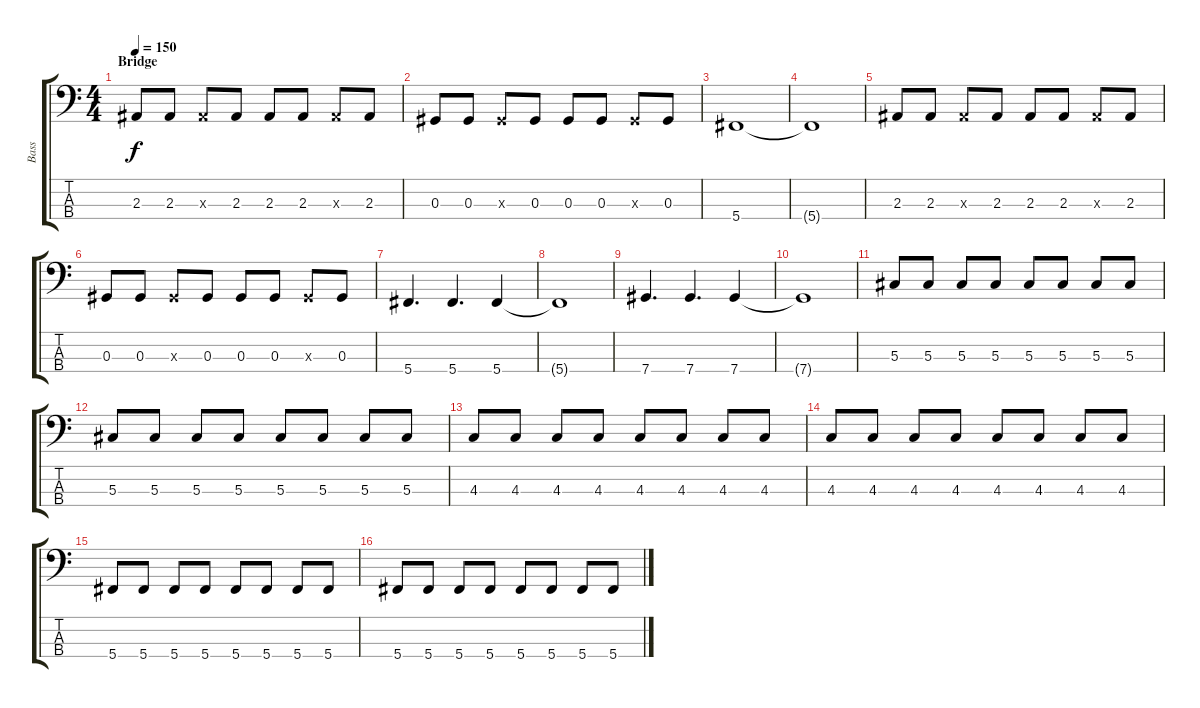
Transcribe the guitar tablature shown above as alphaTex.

\track ("Bass" "Bass") {instrument electricbassfinger}
\staff {score tabs}
\tuning (Gb2 Db2 Ab1 Db1) {hide}
\ts (4 4)
\section ("" "Bridge")
\tempo 150
\clef f4
\ks c
2.3.8{dy f} 2.3.8 2.3{x}.8 2.3.8 2.3.8 2.3.8 2.3{x}.8 2.3.8 |
0.3.8 0.3.8 0.3{x}.8 0.3.8 0.3.8 0.3.8 0.3{x}.8 0.3.8 |
5.4.1 |
5.4{t}.1 |
2.3.8 2.3.8 2.3{x}.8 2.3.8 2.3.8 2.3.8 2.3{x}.8 2.3.8 |
0.3.8 0.3.8 0.3{x}.8 0.3.8 0.3.8 0.3.8 0.3{x}.8 0.3.8 |
5.4.4{d} 5.4.4{d} 5.4.4 |
5.4{t}.1 |
7.4.4{d} 7.4.4{d} 7.4.4 |
7.4{t}.1 |
5.3.8 5.3.8 5.3.8 5.3.8 5.3.8 5.3.8 5.3.8 5.3.8 |
5.3.8 5.3.8 5.3.8 5.3.8 5.3.8 5.3.8 5.3.8 5.3.8 |
4.3.8 4.3.8 4.3.8 4.3.8 4.3.8 4.3.8 4.3.8 4.3.8 |
4.3.8 4.3.8 4.3.8 4.3.8 4.3.8 4.3.8 4.3.8 4.3.8 |
5.4.8 5.4.8 5.4.8 5.4.8 5.4.8 5.4.8 5.4.8 5.4.8 |
5.4.8 5.4.8 5.4.8 5.4.8 5.4.8 5.4.8 5.4.8 5.4.8
